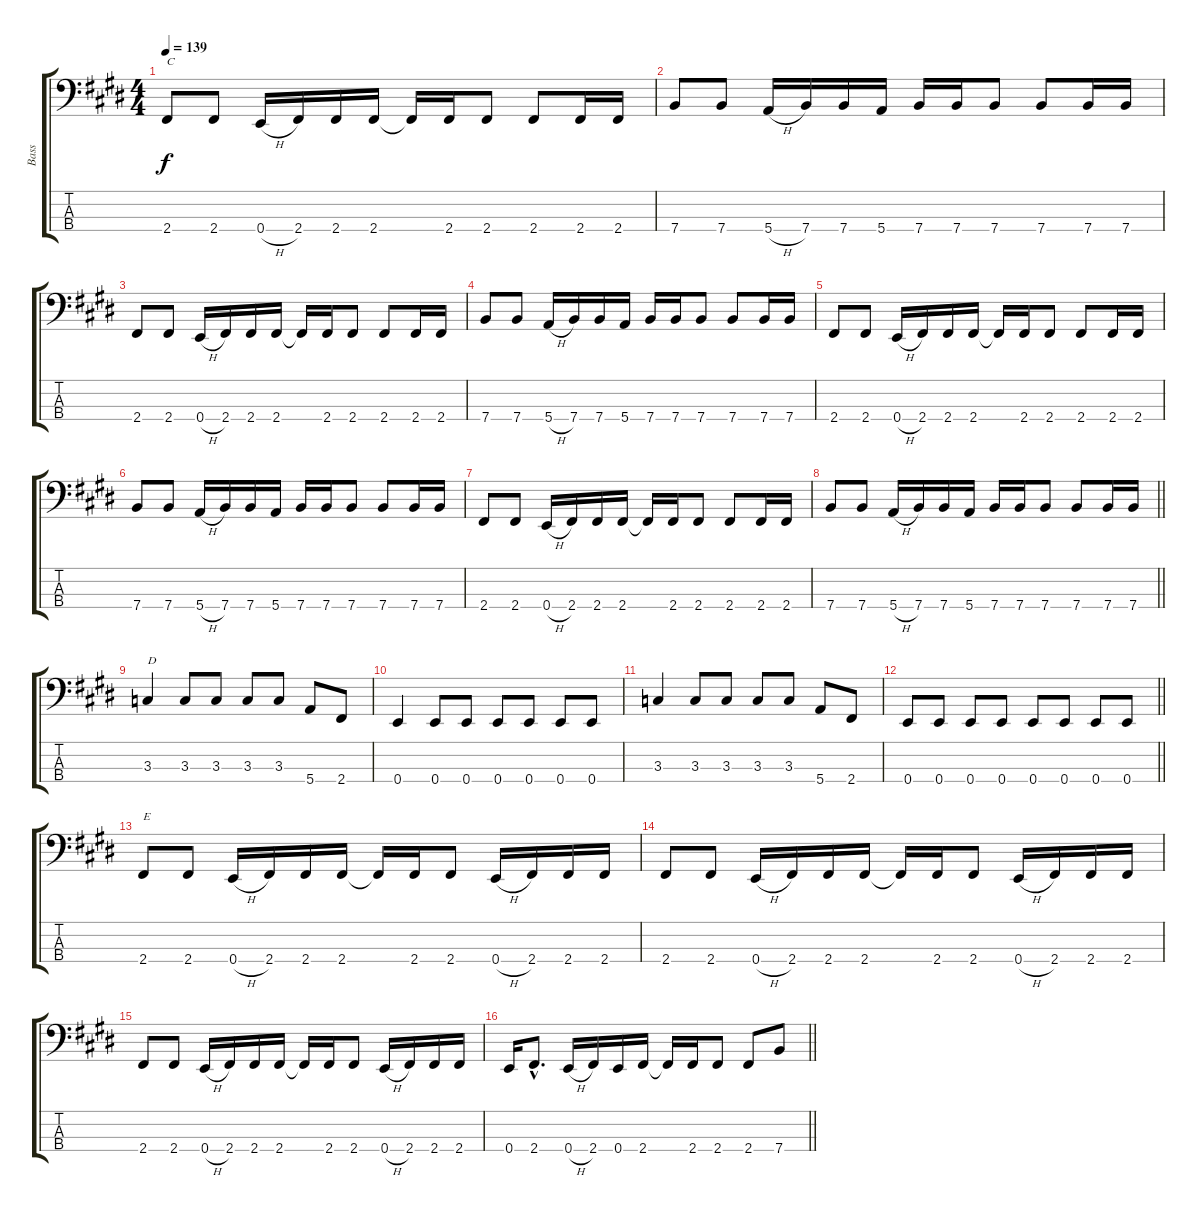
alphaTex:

\track ("Bass" "Bass") {instrument electricbasspick}
\staff {score tabs}
\tuning (G2 D2 A1 E1) {hide}
\ts (4 4)
\tempo 139
\clef f4
\ks e
2.4.8{txt "C" dy f} 2.4.8 0.4{h}.16 2.4.16 2.4.16 2.4.16 2.4{t}.16 2.4.16 2.4.8 2.4.8 2.4.16 2.4.16 |
7.4.8 7.4.8 5.4{h}.16 7.4.16 7.4.16 5.4.16 7.4.16 7.4.16 7.4.8 7.4.8 7.4.16 7.4.16 |
2.4.8 2.4.8 0.4{h}.16 2.4.16 2.4.16 2.4.16 2.4{t}.16 2.4.16 2.4.8 2.4.8 2.4.16 2.4.16 |
7.4.8 7.4.8 5.4{h}.16 7.4.16 7.4.16 5.4.16 7.4.16 7.4.16 7.4.8 7.4.8 7.4.16 7.4.16 |
2.4.8 2.4.8 0.4{h}.16 2.4.16 2.4.16 2.4.16 2.4{t}.16 2.4.16 2.4.8 2.4.8 2.4.16 2.4.16 |
7.4.8 7.4.8 5.4{h}.16 7.4.16 7.4.16 5.4.16 7.4.16 7.4.16 7.4.8 7.4.8 7.4.16 7.4.16 |
2.4.8 2.4.8 0.4{h}.16 2.4.16 2.4.16 2.4.16 2.4{t}.16 2.4.16 2.4.8 2.4.8 2.4.16 2.4.16 |
\barLineRight lightlight
7.4.8 7.4.8 5.4{h}.16 7.4.16 7.4.16 5.4.16 7.4.16 7.4.16 7.4.8 7.4.8 7.4.16 7.4.16 |
3.3.4{txt "D"} 3.3.8 3.3.8 3.3.8 3.3.8 5.4.8 2.4.8 |
0.4.4 0.4.8 0.4.8 0.4.8 0.4.8 0.4.8 0.4.8 |
3.3.4 3.3.8 3.3.8 3.3.8 3.3.8 5.4.8 2.4.8 |
\barLineRight lightlight
0.4.8 0.4.8 0.4.8 0.4.8 0.4.8 0.4.8 0.4.8 0.4.8 |
2.4.8{txt "E"} 2.4.8 0.4{h}.16 2.4.16 2.4.16 2.4.16 2.4{t}.16 2.4.16 2.4.8 0.4{h}.16 2.4.16 2.4.16 2.4.16 |
2.4.8 2.4.8 0.4{h}.16 2.4.16 2.4.16 2.4.16 2.4{t}.16 2.4.16 2.4.8 0.4{h}.16 2.4.16 2.4.16 2.4.16 |
2.4.8 2.4.8 0.4{h}.16 2.4.16 2.4.16 2.4.16 2.4{t}.16 2.4.16 2.4.8 0.4{h}.16 2.4.16 2.4.16 2.4.16 |
\barLineRight lightlight
0.4.16 2.4{hac}.8{d} 0.4{h}.16 2.4.16 0.4.16 2.4.16 2.4{t}.16 2.4.16 2.4.8 2.4.8 7.4.8
